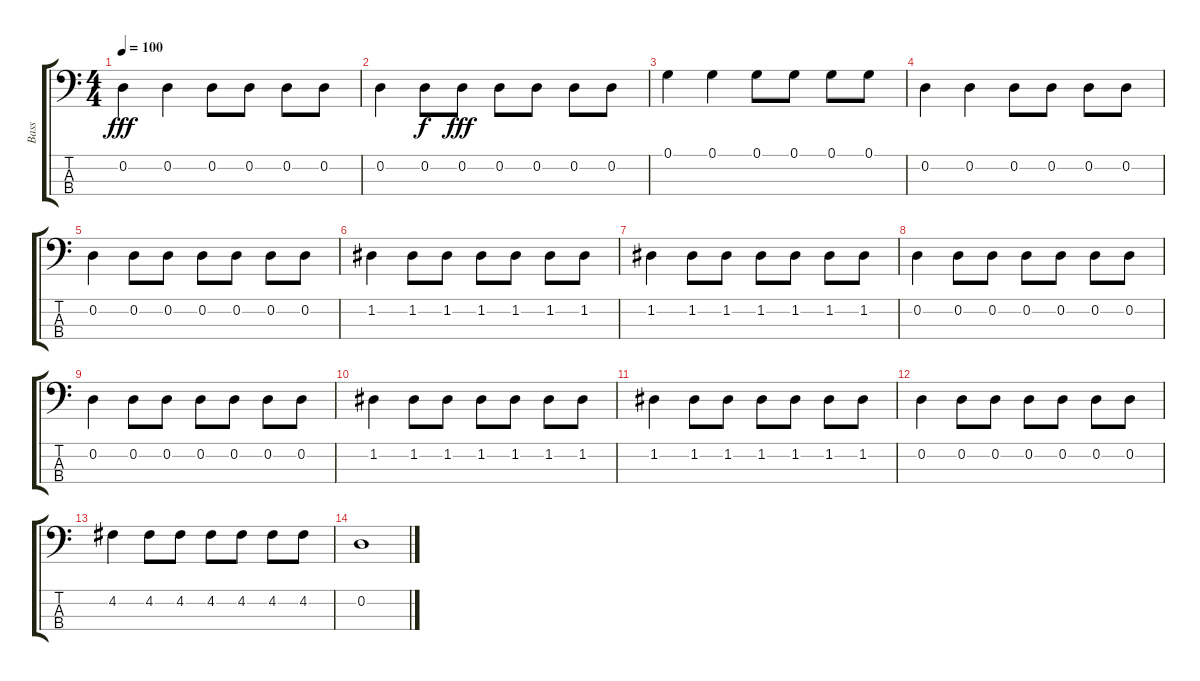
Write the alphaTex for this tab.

\track ("Bass" "Bass") {instrument acousticbass}
\staff {score tabs}
\tuning (G2 D2 A1 E1) {hide}
\ts (4 4)
\tempo 100
\clef f4
\ks c
0.2.4{dy fff} 0.2.4 0.2.8 0.2.8 0.2.8 0.2.8 |
0.2.4 0.2.8{dy f} 0.2.8{dy fff} 0.2.8 0.2.8 0.2.8 0.2.8 |
0.1.4 0.1.4 0.1.8 0.1.8 0.1.8 0.1.8 |
0.2.4 0.2.4 0.2.8 0.2.8 0.2.8 0.2.8 |
0.2.4 0.2.8 0.2.8 0.2.8 0.2.8 0.2.8 0.2.8 |
1.2.4 1.2.8 1.2.8 1.2.8 1.2.8 1.2.8 1.2.8 |
1.2.4 1.2.8 1.2.8 1.2.8 1.2.8 1.2.8 1.2.8 |
0.2.4 0.2.8 0.2.8 0.2.8 0.2.8 0.2.8 0.2.8 |
0.2.4 0.2.8 0.2.8 0.2.8 0.2.8 0.2.8 0.2.8 |
1.2.4 1.2.8 1.2.8 1.2.8 1.2.8 1.2.8 1.2.8 |
1.2.4 1.2.8 1.2.8 1.2.8 1.2.8 1.2.8 1.2.8 |
0.2.4 0.2.8 0.2.8 0.2.8 0.2.8 0.2.8 0.2.8 |
4.2.4 4.2.8 4.2.8 4.2.8 4.2.8 4.2.8 4.2.8 |
0.2.1
